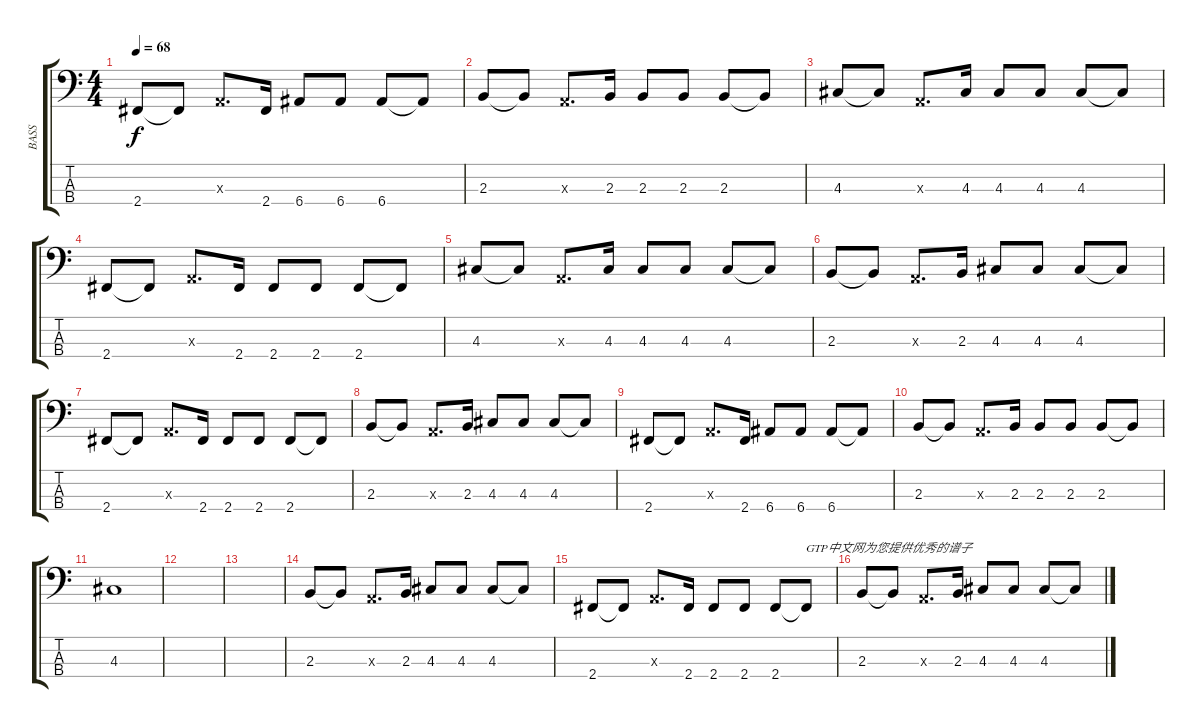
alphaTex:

\track ("BASS" "BASS") {instrument electricbassfinger}
\staff {score tabs}
\tuning (G2 D2 A1 E1) {hide}
\ts (4 4)
\tempo 68
\clef f4
\ks c
2.4.8{dy f} 2.4{t}.8 0.3{x}.8{d} 2.4.16 6.4.8 6.4.8 6.4.8 6.4{t}.8 |
2.3.8 2.3{t}.8 0.3{x}.8{d} 2.3.16 2.3.8 2.3.8 2.3.8 2.3{t}.8 |
4.3.8 4.3{t}.8 0.3{x}.8{d} 4.3.16 4.3.8 4.3.8 4.3.8 4.3{t}.8 |
2.4.8 2.4{t}.8 0.3{x}.8{d} 2.4.16 2.4.8 2.4.8 2.4.8 2.4{t}.8 |
4.3.8 4.3{t}.8 0.3{x}.8{d} 4.3.16 4.3.8 4.3.8 4.3.8 4.3{t}.8 |
2.3.8 2.3{t}.8 0.3{x}.8{d} 2.3.16 4.3.8 4.3.8 4.3.8 4.3{t}.8 |
2.4.8 2.4{t}.8 0.3{x}.8{d} 2.4.16 2.4.8 2.4.8 2.4.8 2.4{t}.8 |
2.3.8 2.3{t}.8 0.3{x}.8{d} 2.3.16 4.3.8 4.3.8 4.3.8 4.3{t}.8 |
2.4.8 2.4{t}.8 0.3{x}.8{d} 2.4.16 6.4.8 6.4.8 6.4.8 6.4{t}.8 |
2.3.8 2.3{t}.8 0.3{x}.8{d} 2.3.16 2.3.8 2.3.8 2.3.8 2.3{t}.8 |
4.3.1 |
|
|
2.3.8 2.3{t}.8 0.3{x}.8{d} 2.3.16 4.3.8 4.3.8 4.3.8 4.3{t}.8 |
2.4.8 2.4{t}.8 0.3{x}.8{d} 2.4.16 2.4.8 2.4.8 2.4.8 2.4{t}.8{txt "GTP中文网为您提供优秀的谱子"} |
2.3.8 2.3{t}.8 0.3{x}.8{d} 2.3.16 4.3.8 4.3.8 4.3.8 4.3{t}.8
